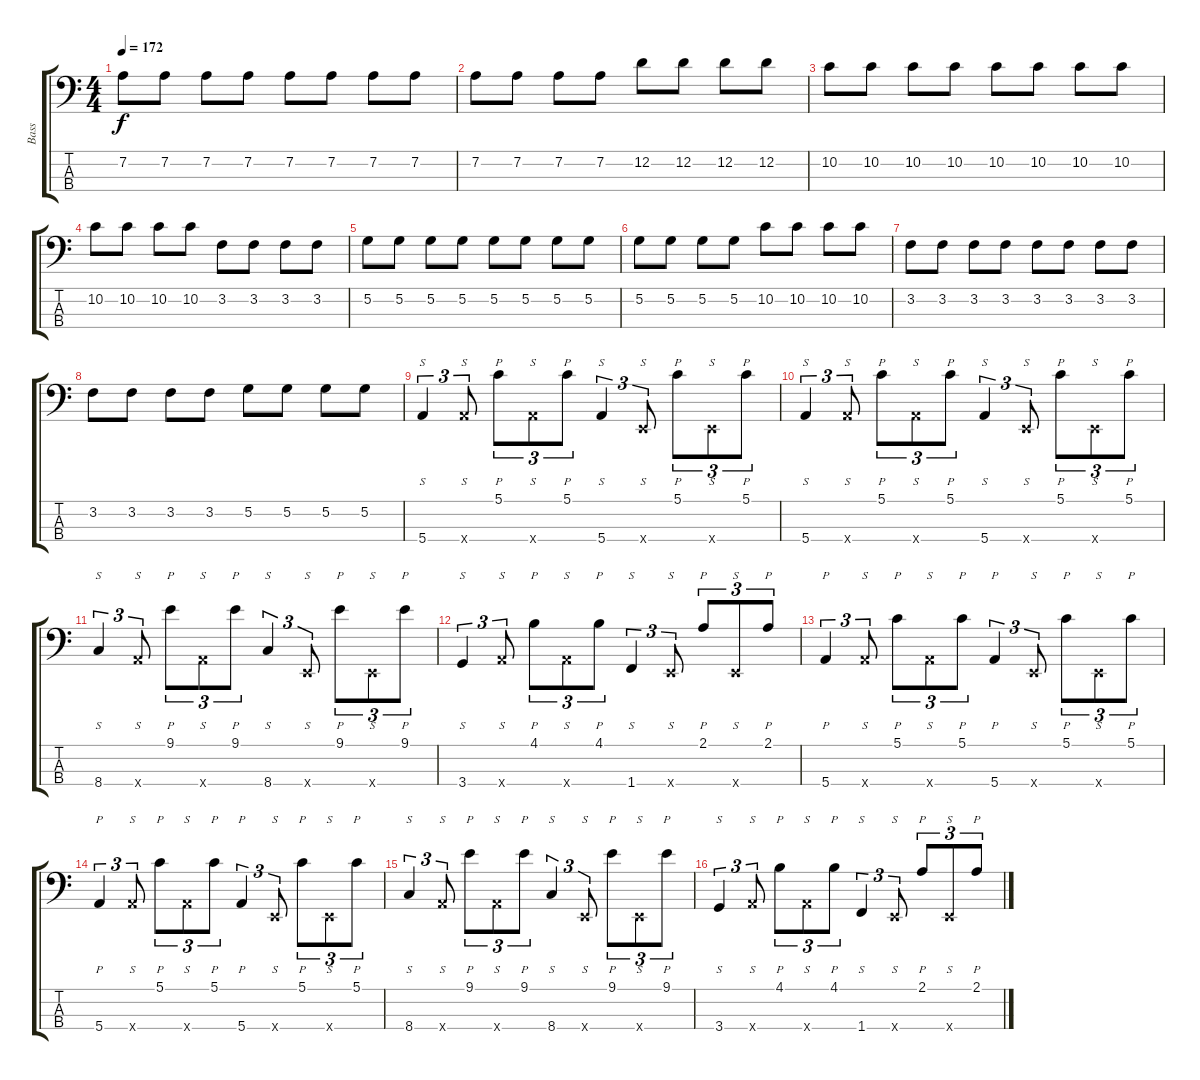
\track ("Bass" "Bass") {instrument electricbassfinger}
\staff {score tabs}
\tuning (G2 D2 A1 E1) {hide}
\ts (4 4)
\tempo 172
\clef f4
\ks c
7.2.8{dy f} 7.2.8 7.2.8 7.2.8 7.2.8 7.2.8 7.2.8 7.2.8 |
7.2.8 7.2.8 7.2.8 7.2.8 12.2.8 12.2.8 12.2.8 12.2.8 |
10.2.8 10.2.8 10.2.8 10.2.8 10.2.8 10.2.8 10.2.8 10.2.8 |
10.2.8 10.2.8 10.2.8 10.2.8 3.2.8 3.2.8 3.2.8 3.2.8 |
5.2.8 5.2.8 5.2.8 5.2.8 5.2.8 5.2.8 5.2.8 5.2.8 |
5.2.8 5.2.8 5.2.8 5.2.8 10.2.8 10.2.8 10.2.8 10.2.8 |
3.2.8 3.2.8 3.2.8 3.2.8 3.2.8 3.2.8 3.2.8 3.2.8 |
3.2.8 3.2.8 3.2.8 3.2.8 5.2.8 5.2.8 5.2.8 5.2.8 |
5.4.4{s tu (3 2)} 5.4{x}.8{s tu (3 2)} 5.1.8{p tu (3 2)} 5.4{x}.8{s tu (3 2)} 5.1.8{p tu (3 2)} 5.4.4{s tu (3 2)} 0.4{x}.8{s tu (3 2)} 5.1.8{p tu (3 2)} 0.4{x}.8{s tu (3 2)} 5.1.8{p tu (3 2)} |
5.4.4{s tu (3 2)} 5.4{x}.8{s tu (3 2)} 5.1.8{p tu (3 2)} 5.4{x}.8{s tu (3 2)} 5.1.8{p tu (3 2)} 5.4.4{s tu (3 2)} 0.4{x}.8{s tu (3 2)} 5.1.8{p tu (3 2)} 0.4{x}.8{s tu (3 2)} 5.1.8{p tu (3 2)} |
8.4.4{s tu (3 2)} 5.4{x}.8{s tu (3 2)} 9.1.8{p tu (3 2)} 5.4{x}.8{s tu (3 2)} 9.1.8{p tu (3 2)} 8.4.4{s tu (3 2)} 0.4{x}.8{s tu (3 2)} 9.1.8{p tu (3 2)} 0.4{x}.8{s tu (3 2)} 9.1.8{p tu (3 2)} |
3.4.4{s tu (3 2)} 5.4{x}.8{s tu (3 2)} 4.1.8{p tu (3 2)} 5.4{x}.8{s tu (3 2)} 4.1.8{p tu (3 2)} 1.4.4{s tu (3 2)} 0.4{x}.8{s tu (3 2)} 2.1.8{p tu (3 2)} 0.4{x}.8{s tu (3 2)} 2.1.8{p tu (3 2)} |
5.4.4{p tu (3 2)} 5.4{x}.8{s tu (3 2)} 5.1.8{p tu (3 2)} 5.4{x}.8{s tu (3 2)} 5.1.8{p tu (3 2)} 5.4.4{p tu (3 2)} 0.4{x}.8{s tu (3 2)} 5.1.8{p tu (3 2)} 0.4{x}.8{s tu (3 2)} 5.1.8{p tu (3 2)} |
5.4.4{p tu (3 2)} 5.4{x}.8{s tu (3 2)} 5.1.8{p tu (3 2)} 5.4{x}.8{s tu (3 2)} 5.1.8{p tu (3 2)} 5.4.4{p tu (3 2)} 0.4{x}.8{s tu (3 2)} 5.1.8{p tu (3 2)} 0.4{x}.8{s tu (3 2)} 5.1.8{p tu (3 2)} |
8.4.4{s tu (3 2)} 5.4{x}.8{s tu (3 2)} 9.1.8{p tu (3 2)} 5.4{x}.8{s tu (3 2)} 9.1.8{p tu (3 2)} 8.4.4{s tu (3 2)} 0.4{x}.8{s tu (3 2)} 9.1.8{p tu (3 2)} 0.4{x}.8{s tu (3 2)} 9.1.8{p tu (3 2)} |
3.4.4{s tu (3 2)} 5.4{x}.8{s tu (3 2)} 4.1.8{p tu (3 2)} 5.4{x}.8{s tu (3 2)} 4.1.8{p tu (3 2)} 1.4.4{s tu (3 2)} 0.4{x}.8{s tu (3 2)} 2.1.8{p tu (3 2)} 0.4{x}.8{s tu (3 2)} 2.1.8{p tu (3 2)}
